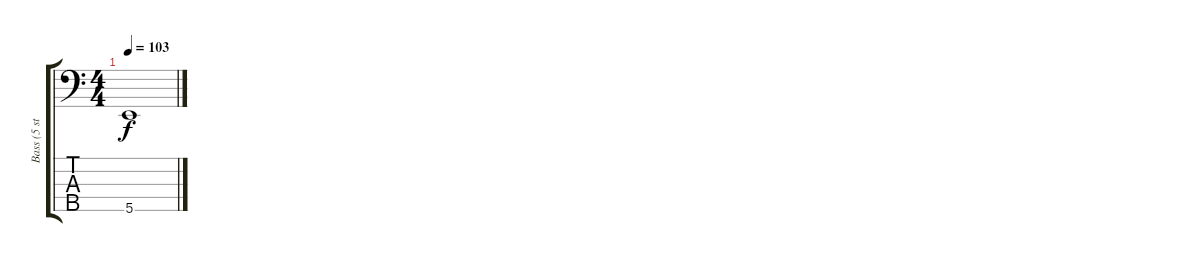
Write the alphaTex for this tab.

\track ("Bass (5 string)" "Bass (5 st") {instrument electricbasspick}
\staff {score tabs}
\tuning (G2 D2 A1 E1 B0) {hide}
\ts (4 4)
\tempo 103
\clef f4
\ks c
5.5{t}.1{dy f}
